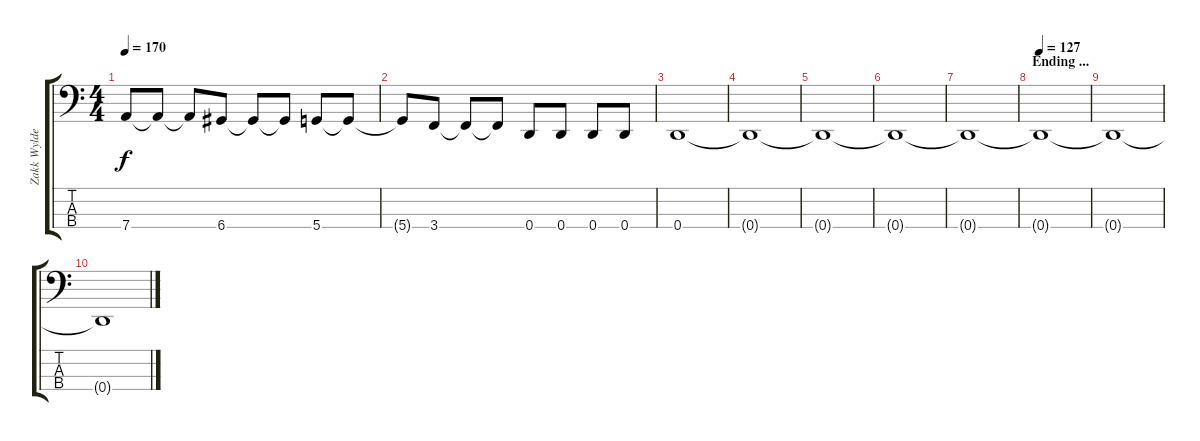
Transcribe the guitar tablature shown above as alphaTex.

\track ("Zakk Wylde (Bass)" "Zakk Wylde") {instrument electricbassfinger}
\staff {score tabs}
\tuning (G2 D2 A1 D1) {hide}
\ts (4 4)
\tempo 170
\clef f4
\ks c
7.4.8{dy f} 7.4{t}.8 7.4{t}.8 6.4.8 6.4{t}.8 6.4{t}.8 5.4.8 5.4{t}.8 |
5.4{t}.8 3.4.8 3.4{t}.8 3.4{t}.8 0.4.8 0.4.8 0.4.8 0.4.8 |
0.4.1 |
0.4{t}.1 |
0.4{t}.1 |
0.4{t}.1 |
0.4{t}.1 |
\section ("" "Ending ...")
\tempo 127
0.4{t}.1 |
0.4{t}.1 |
0.4{t}.1
